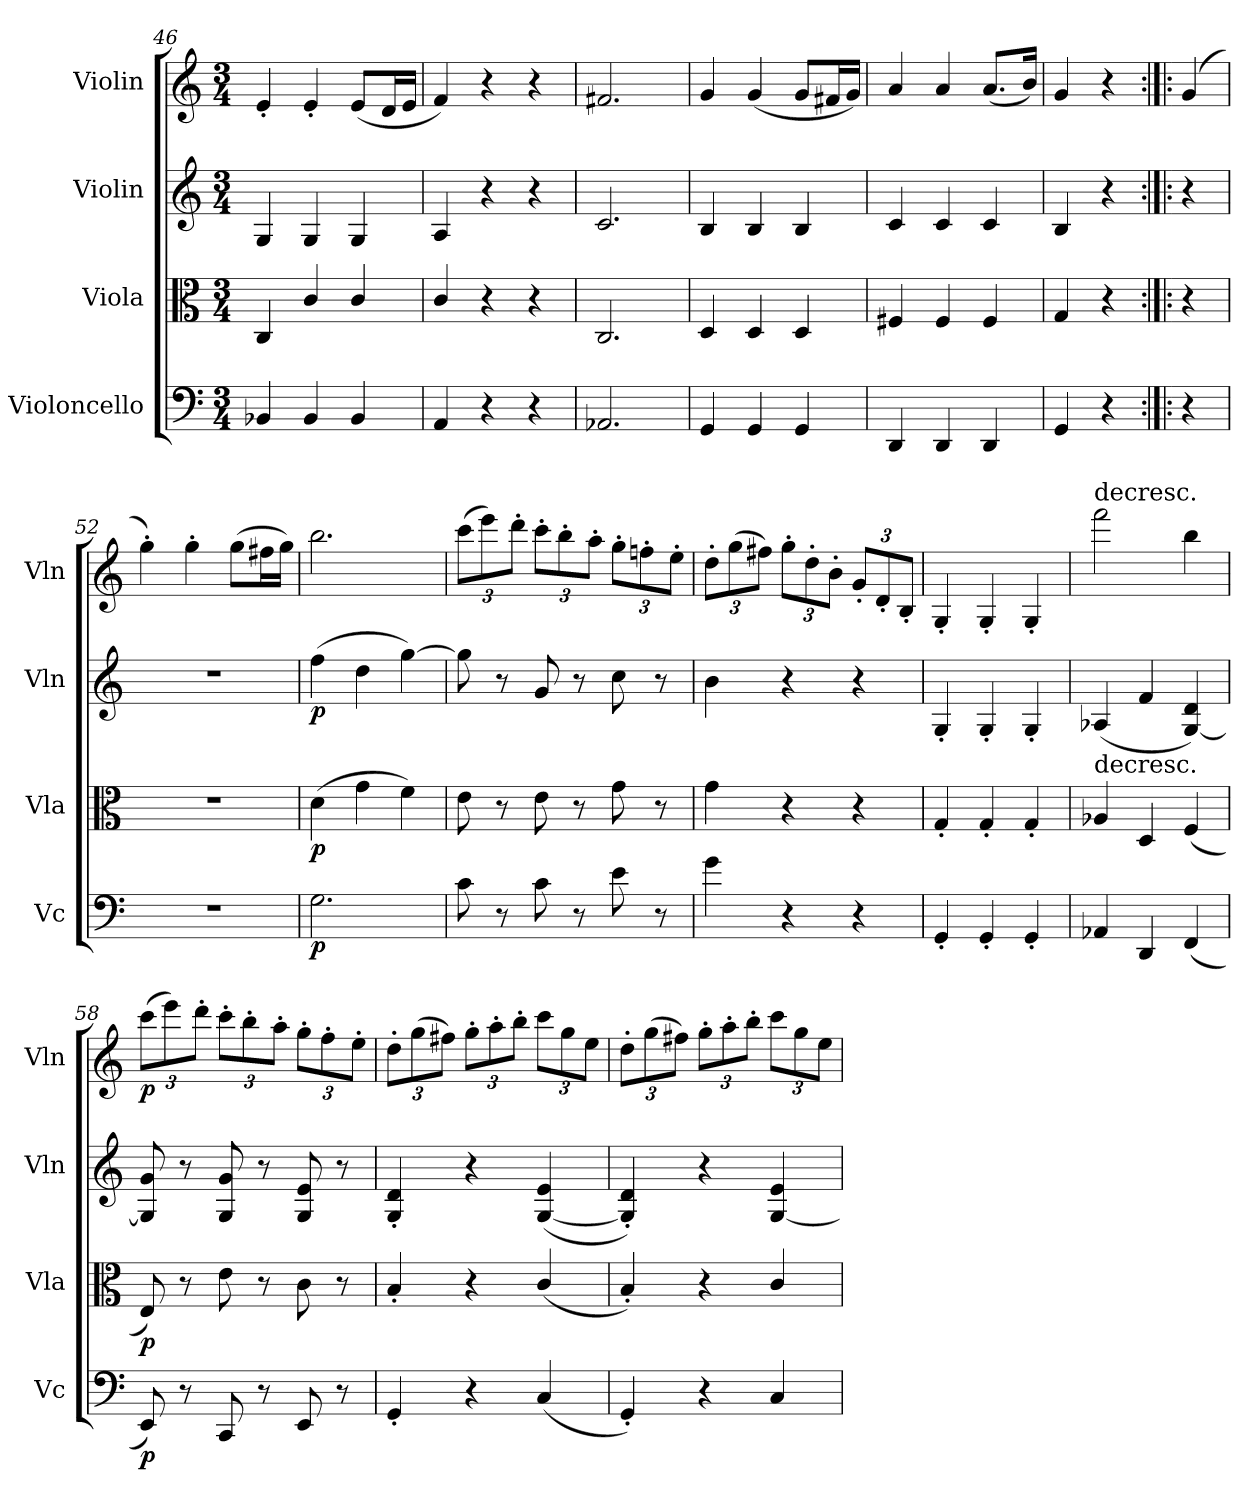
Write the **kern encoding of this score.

**kern	**dynam	**kern	**dynam	**kern	**dynam	**kern	**dynam
*part4	*part4	*part3	*part3	*part2	*part2	*part1	*part1
*staff4	*staff4	*staff3	*staff3	*staff2	*staff2	*staff1	*staff1
*I"Violoncello	*	*I"Viola	*	*I"Violin	*	*I"Violin	*
*I'Vc	*	*I'Vla	*	*I'Vln	*	*I'Vln	*
*clefF4	*	*clefC3	*	*clefG2	*	*clefG2	*
*k[]	*	*k[]	*	*k[]	*	*k[]	*
*M3/4	*	*M3/4	*	*M3/4	*	*M3/4	*
=46	=46	=46	=46	=46	=46	=46	=46
4BB-X/	.	4C/	.	4G/	.	4e'/	.
4BB-/	.	4c/	.	4G/	.	4e'/	.
4BB-/	.	4c/	.	4G/	.	(8e/L	.
.	.	.	.	.	.	16d/L	.
.	.	.	.	.	.	16e/JJ	.
=47	=47	=47	=47	=47	=47	=47	=47
4AA/	.	4c/	.	4A/	.	4f/)	.
4r	.	4r	.	4r	.	4r	.
4r	.	4r	.	4r	.	4r	.
=48	=48	=48	=48	=48	=48	=48	=48
2.AA-X/	.	2.C/	.	2.c/	.	2.f#X/	.
=49	=49	=49	=49	=49	=49	=49	=49
4GG/	.	4D/	.	4B/	.	4g/	.
4GG/	.	4D/	.	4B/	.	(4g/	.
4GG/	.	4D/	.	4B/	.	8g/L	.
.	.	.	.	.	.	16f#X/L	.
.	.	.	.	.	.	16g/JJ)	.
=50	=50	=50	=50	=50	=50	=50	=50
4DD/	.	4F#X/	.	4c/	.	4a/	.
4DD/	.	4F#/	.	4c/	.	4a/	.
4DD/	.	4F#/	.	4c/	.	(8.a/L	.
.	.	.	.	.	.	16b/Jk)	.
=51	=51	=51	=51	=51	=51	=51	=51
4GG/	.	4G/	.	4B/	.	4g/	.
4r	.	4r	.	4r	.	4r	.
=:|!|:	=:|!|:	=:|!|:	=:|!|:	=:|!|:	=:|!|:	=:|!|:	=:|!|:
4r	.	4r	.	4r	.	(4g/	.
=52	=52	=52	=52	=52	=52	=52	=52
2.r	.	2.r	.	2.r	.	4gg'\)	.
.	.	.	.	.	.	4gg'\	.
.	.	.	.	.	.	(8gg\L	.
.	.	.	.	.	.	16ff#X\L	.
.	.	.	.	.	.	16gg\JJ)	.
=53	=53	=53	=53	=53	=53	=53	=53
2.G\	p	(4d\	p	(4ff\	p	2.bb\	.
.	.	4g\	.	4dd\	.	.	.
.	.	4f\)	.	[4gg\)	.	.	.
=54	=54	=54	=54	=54	=54	=54	=54
8c\	.	8e\	.	8gg\]	.	(12ccc\L	.
.	.	.	.	.	.	12eee\)	.
8r	.	8r	.	8r	.	.	.
.	.	.	.	.	.	12ddd'\J	.
8c\	.	8e\	.	8g/	.	12ccc'\L	.
.	.	.	.	.	.	12bb'\	.
8r	.	8r	.	8r	.	.	.
.	.	.	.	.	.	12aa'\J	.
8e\	.	8g\	.	8cc\	.	12gg'\L	.
.	.	.	.	.	.	12ffn'\	.
8r	.	8r	.	8r	.	.	.
.	.	.	.	.	.	12ee'\J	.
=55	=55	=55	=55	=55	=55	=55	=55
4g\	.	4g\	.	4b\	.	12dd'\L	.
.	.	.	.	.	.	(12gg\	.
.	.	.	.	.	.	12ff#X\J)	.
4r	.	4r	.	4r	.	12gg'\L	.
.	.	.	.	.	.	12dd'\	.
.	.	.	.	.	.	12b'\J	.
4r	.	4r	.	4r	.	12g'/L	.
.	.	.	.	.	.	12d'/	.
.	.	.	.	.	.	12B'/J	.
=56	=56	=56	=56	=56	=56	=56	=56
4GG'/	.	4G'/	.	4G'/	.	4G'/	.
4GG'/	.	4G'/	.	4G'/	.	4G'/	.
4GG'/	.	4G'/	.	4G'/	.	4G'/	.
=57	=57	=57	=57	=57	=57	=57	=57
!	!	!	!	!	!	!LO:TX:t=decresc.	!
!	!	!LO:TX:t=decresc.	!	!	!	!	!
4AA-X/	.	4A-X/	.	(4A-X/	.	2fff\	.
4DD/	.	4D/	.	4f/	.	.	.
(4FF/	.	(4F/	.	[4G/ 4d/)	.	4bb\	.
=58	=58	=58	=58	=58	=58	=58	=58
8EE/)	p	8E/)	p	8G]/ 8g/	.	(12ccc\L	p
.	.	.	.	.	.	12eee\)	.
8r	.	8r	.	8r	.	.	.
.	.	.	.	.	.	12ddd'\J	.
8CC/	.	8e\	.	8G/ 8g/	.	12ccc'\L	.
.	.	.	.	.	.	12bb'\	.
8r	.	8r	.	8r	.	.	.
.	.	.	.	.	.	12aa'\J	.
8EE/	.	8c\	.	8G/ 8e/	.	12gg'\L	.
.	.	.	.	.	.	12ff'\	.
8r	.	8r	.	8r	.	.	.
.	.	.	.	.	.	12ee'\J	.
=59	=59	=59	=59	=59	=59	=59	=59
4GG'/	.	4B'/	.	4G'/ 4d'/	.	12dd'\L	.
.	.	.	.	.	.	(12gg\	.
.	.	.	.	.	.	12ff#X\J)	.
4r	.	4r	.	4r	.	12gg'\L	.
.	.	.	.	.	.	12aa'\	.
.	.	.	.	.	.	12bb'\J	.
(4C/	.	(4c/	.	([4G/ 4e/	.	12ccc\L	.
.	.	.	.	.	.	12gg\	.
.	.	.	.	.	.	12ee\J	.
=60	=60	=60	=60	=60	=60	=60	=60
4GG'/)	.	4B'/)	.	4G]'/ 4d'/)	.	12dd'\L	.
.	.	.	.	.	.	(12gg\	.
.	.	.	.	.	.	12ff#X\J)	.
4r	.	4r	.	4r	.	12gg'\L	.
.	.	.	.	.	.	12aa'\	.
.	.	.	.	.	.	12bb'\J	.
4C/	.	4c/	.	[4G/ 4e/	.	12ccc\L	.
.	.	.	.	.	.	12gg\	.
.	.	.	.	.	.	12ee\J	.
=	=	=	=	=	=	=	=
*-	*-	*-	*-	*-	*-	*-	*-
